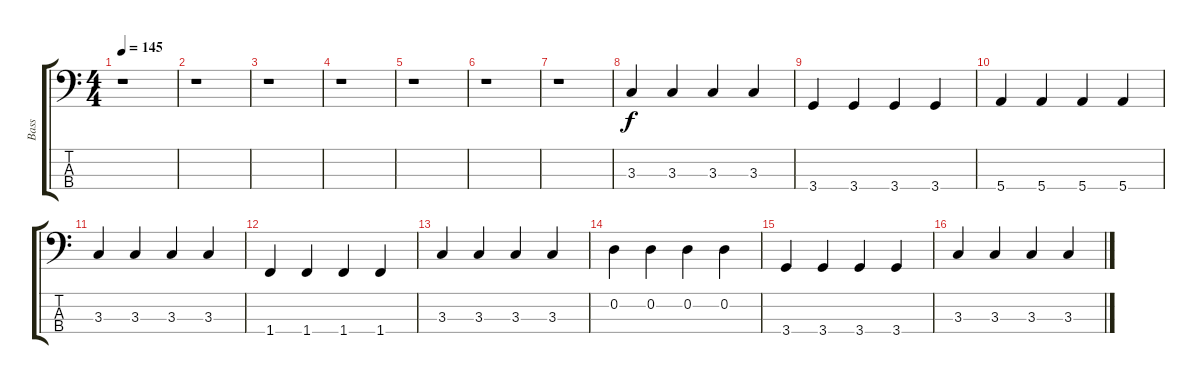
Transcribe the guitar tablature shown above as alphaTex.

\track ("Bass" "Bass") {instrument electricbasspick}
\staff {score tabs}
\tuning (G2 D2 A1 E1) {hide}
\ts (4 4)
\tempo 145
\clef f4
\ks c
r.1{dy f} |
r.1 |
r.1 |
r.1 |
r.1 |
r.1 |
r.1 |
3.3.4 3.3.4 3.3.4 3.3.4 |
3.4.4 3.4.4 3.4.4 3.4.4 |
5.4.4 5.4.4 5.4.4 5.4.4 |
3.3.4 3.3.4 3.3.4 3.3.4 |
1.4.4 1.4.4 1.4.4 1.4.4 |
3.3.4 3.3.4 3.3.4 3.3.4 |
0.2.4 0.2.4 0.2.4 0.2.4 |
3.4.4 3.4.4 3.4.4 3.4.4 |
3.3.4 3.3.4 3.3.4 3.3.4
